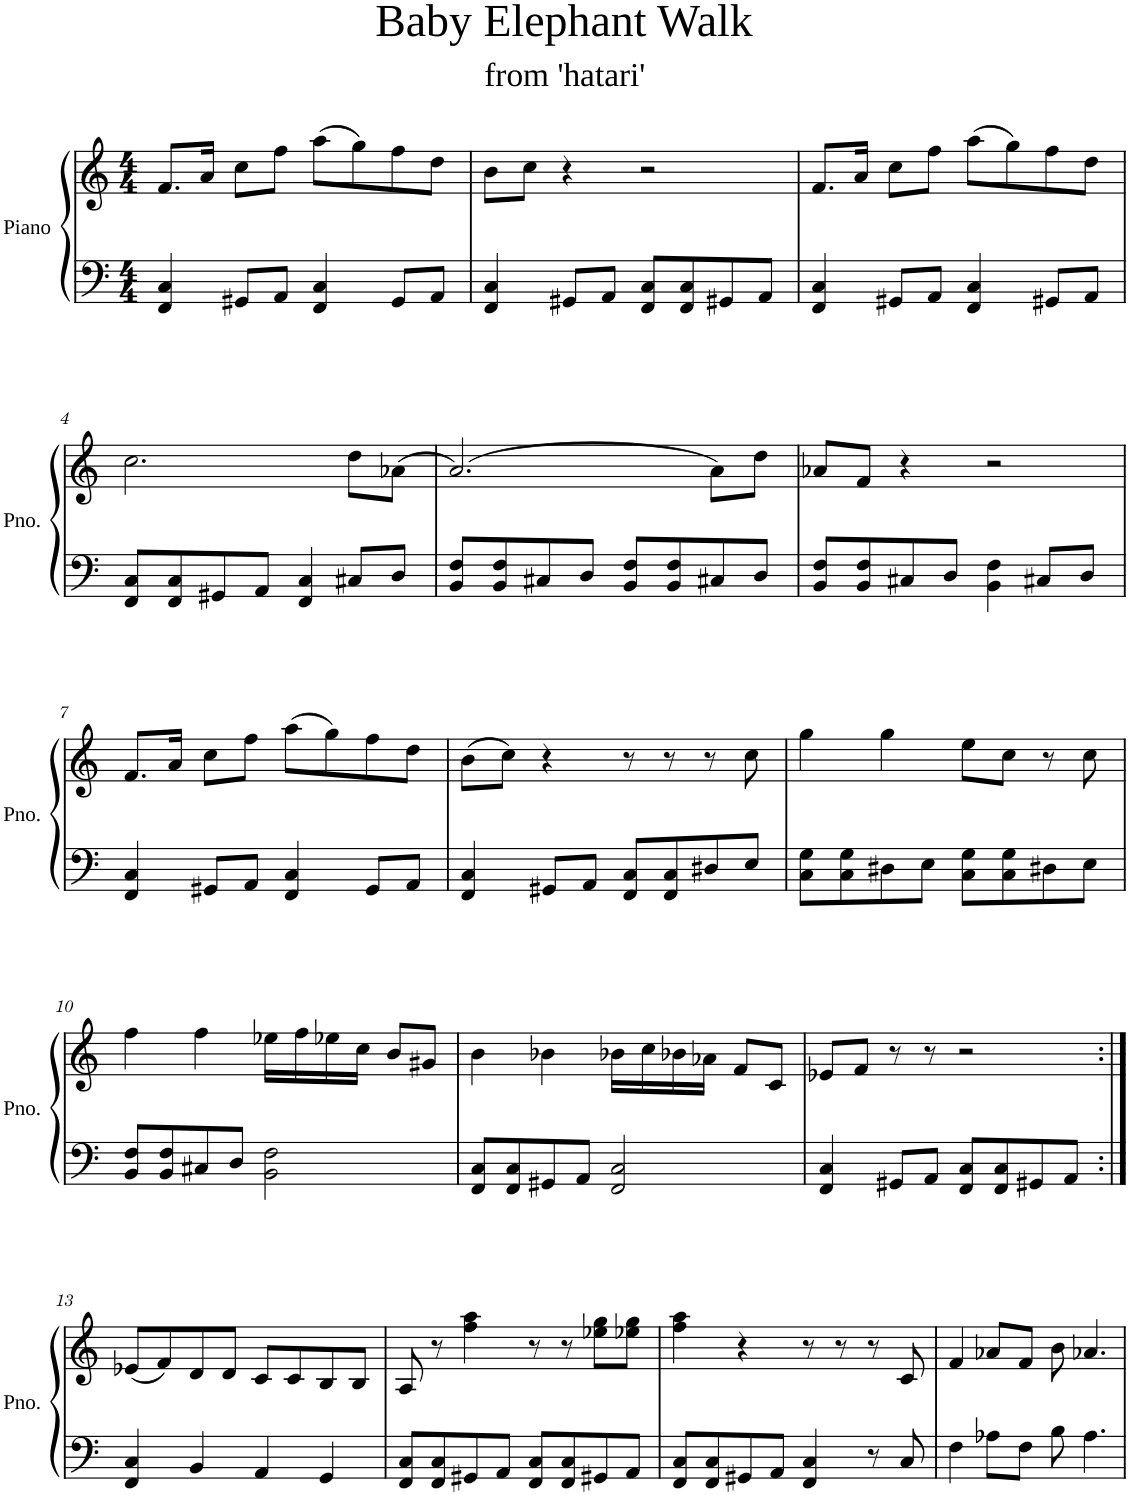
**kern	**kern
*part1	*part1
*staff2	*staff1
*I"Piano	*
*I'Pno.	*
*clefF4	*clefG2
*k[]	*k[]
*M4/4	*M4/4
=1	=1
4FF/ 4C/	8.f/L
.	16a/Jk
8GG#X/L	8cc\L
8AA/J	8ff\J
4FF/ 4C/	(8aa\L
.	8gg\)
8GG#/L	8ff\
8AA/J	8dd\J
=2	=2
4FF/ 4C/	8b\L
.	8cc\J
8GG#X/L	4r
8AA/J	.
8FF/ 8C/L	2r
8FF/ 8C/	.
8GG#X/	.
8AA/J	.
=3	=3
4FF/ 4C/	8.f/L
.	16a/Jk
8GG#X/L	8cc\L
8AA/J	8ff\J
4FF/ 4C/	(8aa\L
.	8gg\)
8GG#X/L	8ff\
8AA/J	8dd\J
!!LO:LB:g=z
=4	=4
8FF/ 8C/L	2.cc\
8FF/ 8C/	.
8GG#X/	.
8AA/J	.
4FF/ 4C/	.
8C#X/L	8dd\L
8D/J	(8a-X\J
=5	=5
8BB/ 8F/L	(2.a/)
8BB/ 8F/	.
8C#X/	.
8D/J	.
8BB/ 8F/L	.
8BB/ 8F/	.
8C#X/	8a\L)
8D/J	8dd\J
=6	=6
8BB/ 8F/L	8a-X/L
8BB/ 8F/	8f/J
8C#X/	4r
8D/J	.
4BB\ 4F\	2r
8C#X/L	.
8D/J	.
!!LO:LB:g=z
=7	=7
4FF/ 4C/	8.f/L
.	16a/Jk
8GG#X/L	8cc\L
8AA/J	8ff\J
4FF/ 4C/	(8aa\L
.	8gg\)
8GG#/L	8ff\
8AA/J	8dd\J
=8	=8
4FF/ 4C/	(8b\L
.	8cc\J)
8GG#X/L	4r
8AA/J	.
8FF/ 8C/L	8r
8FF/ 8C/	8r
8D#X/	8r
8E/J	8cc\
=9	=9
8C\ 8G\L	4gg\
8C\ 8G\	.
8D#X\	4gg\
8E\J	.
8C\ 8G\L	8ee\L
8C\ 8G\	8cc\J
8D#X\	8r
8E\J	8cc\
!!LO:LB:g=z
=10	=10
8BB/ 8F/L	4ff\
8BB/ 8F/	.
8C#X/	4ff\
8D/J	.
2BB\ 2F\	16ee-X\LL
.	16ff\
.	16ee-X\
.	16cc\JJ
.	8b/L
.	8g#X/J
=11	=11
8FF/ 8C/L	4b\
8FF/ 8C/	.
8GG#X/	4b-X\
8AA/J	.
2FF/ 2C/	16b-X\LL
.	16cc\
.	16b-X\
.	16a-X\JJ
.	8f/L
.	8c/J
=12	=12
4FF/ 4C/	8e-X/L
.	8f/J
8GG#X/L	8r
8AA/J	8r
8FF/ 8C/L	2r
8FF/ 8C/	.
8GG#X/	.
8AA/J	.
!!LO:LB:g=z
=13:|!	=13:|!
4FF/ 4C/	(8e-X/L
.	8f/)
4BB/	8d/
.	8d/J
4AA/	8c/L
.	8c/
4GG/	8B/
.	8B/J
=14	=14
8FF/ 8C/L	8A/
8FF/ 8C/	8r
8GG#X/	4ff\ 4aa\
8AA/J	.
8FF/ 8C/L	8r
8FF/ 8C/	8r
8GG#X/	8ee-X\ 8gg\L
8AA/J	8ee-X\ 8gg\J
=15	=15
8FF/ 8C/L	4ff\ 4aa\
8FF/ 8C/	.
8GG#X/	4r
8AA/J	.
4FF/ 4C/	8r
.	8r
8r	8r
8C/	8c/
=16	=16
4F\	4f/
8A-X\L	8a-X/L
8F\J	8f/J
8B\	8b\
4.A-\	4.a-X/
=	=
*-	*-
